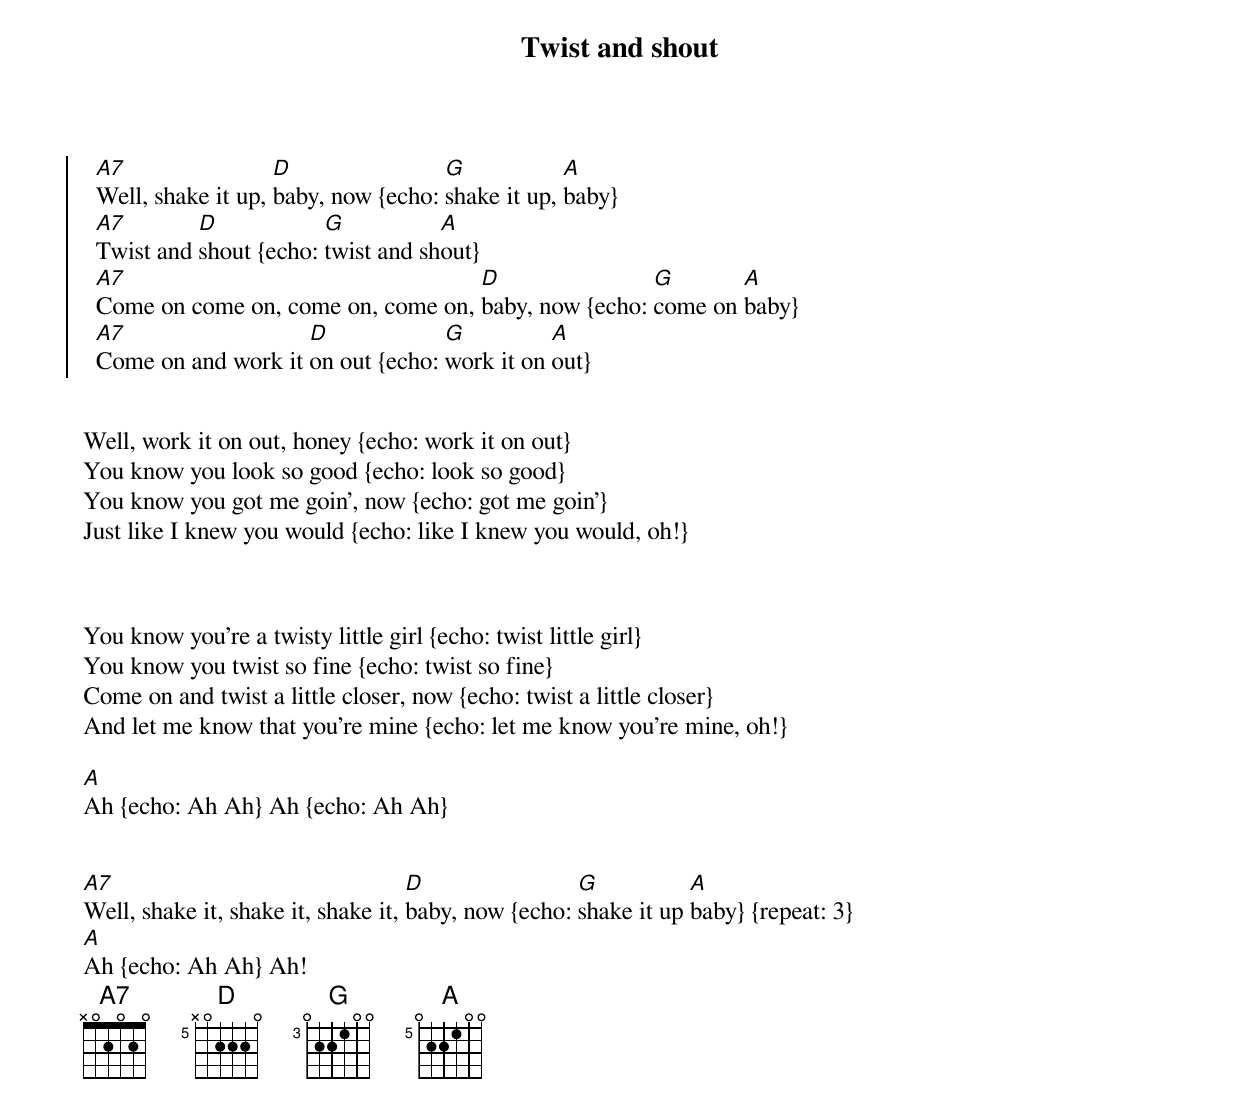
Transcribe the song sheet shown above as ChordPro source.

{title: Twist and shout}
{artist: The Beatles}
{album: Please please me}
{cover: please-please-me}
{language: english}
{columns: 1}
{define: D base-fret 5 frets X 0 2 2 2 0}
{define: G base-fret 3 frets 0 2 2 1 0 0}
{define: A base-fret 5 frets 0 2 2 1 0 0}
{define: A7 base-fret 5 frets 0 2 0 1 3 0 special}

{start_of_chorus}
  [A7]Well, shake it up, [D]baby, now {echo: [G]shake it up, [A]baby}
  [A7]Twist and [D]shout {echo: [G]twist and sh[A]out}
  [A7]Come on come on, come on, come on, [D]baby, now {echo: [G]come on [A]baby}
  [A7]Come on and work it [D]on out {echo: [G]work it on [A]out}
{end_of_chorus}


Well, work it on out, honey {echo: work it on out}
You know you look so good {echo: look so good}
You know you got me goin', now {echo: got me goin'}
Just like I knew you would {echo: like I knew you would, oh!}

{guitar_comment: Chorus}


You know you're a twisty little girl {echo: twist little girl}
You know you twist so fine {echo: twist so fine}
Come on and twist a little closer, now {echo: twist a little closer}
And let me know that you're mine {echo: let me know you're mine, oh!}

[A]Ah {echo: Ah Ah} Ah {echo: Ah Ah}

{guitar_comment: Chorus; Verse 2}

[A7]Well, shake it, shake it, shake it, [D]baby, now {echo: [G]shake it up [A]baby} {repeat: 3}
[A]Ah {echo: Ah Ah} Ah!
